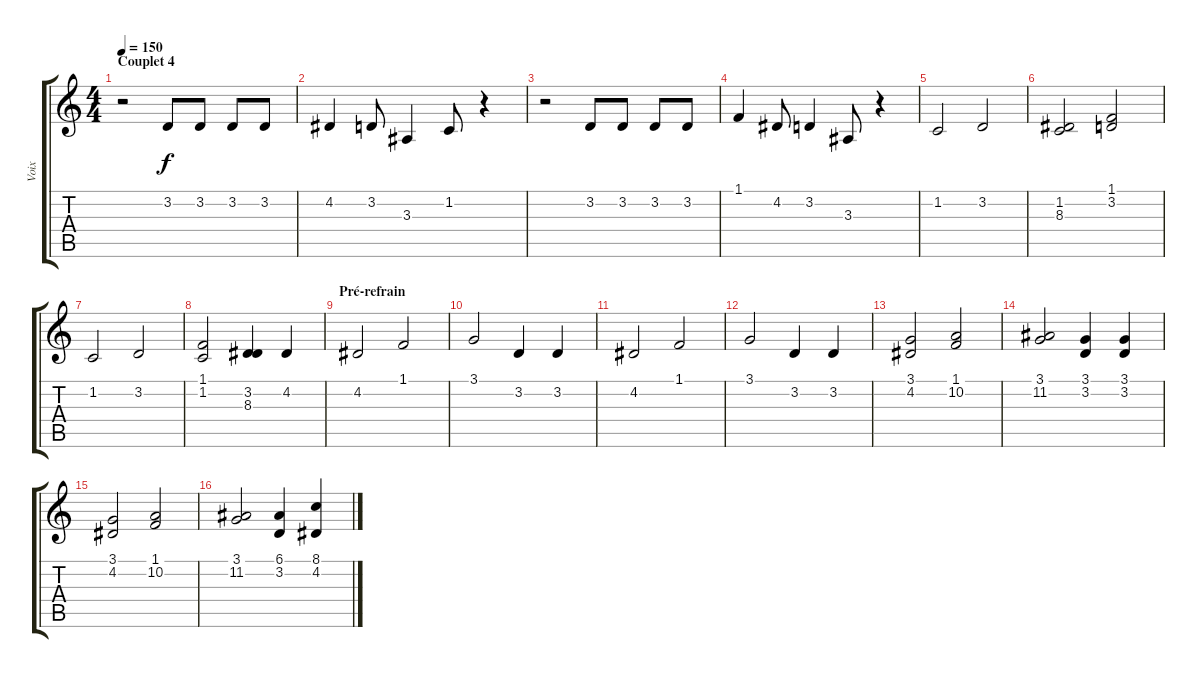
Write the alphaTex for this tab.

\track ("Voix" "Voix") {instrument lead6voice}
\staff {score tabs}
\tuning (E4 B3 G3 D3 A2 E2) {hide}
\ts (4 4)
\section ("" "Couplet 4")
\tempo 150
\clef g2
\ks c
r.2{dy f} 3.2.8 3.2.8 3.2.8 3.2.8 |
4.2.4 3.2.8 3.3.4 1.2.8 r.4 |
r.2 3.2.8 3.2.8 3.2.8 3.2.8 |
1.1.4 4.2.8 3.2.4 3.3.8 r.4 |
1.2.2 3.2.2 |
(1.2 8.3).2 (1.1 3.2).2 |
1.2.2 3.2.2 |
(1.1 1.2).2 (3.2 8.3).4 4.2.4 |
\section ("" "Pré-refrain")
4.2.2 1.1.2 |
3.1.2 3.2.4 3.2.4 |
4.2.2 1.1.2 |
3.1.2 3.2.4 3.2.4 |
(3.1 4.2).2 (1.1 10.2).2 |
(3.1 11.2).2 (3.1 3.2).4 (3.1 3.2).4 |
(3.1 4.2).2 (1.1 10.2).2 |
(3.1 11.2).2 (6.1 3.2).4 (8.1 4.2).4
